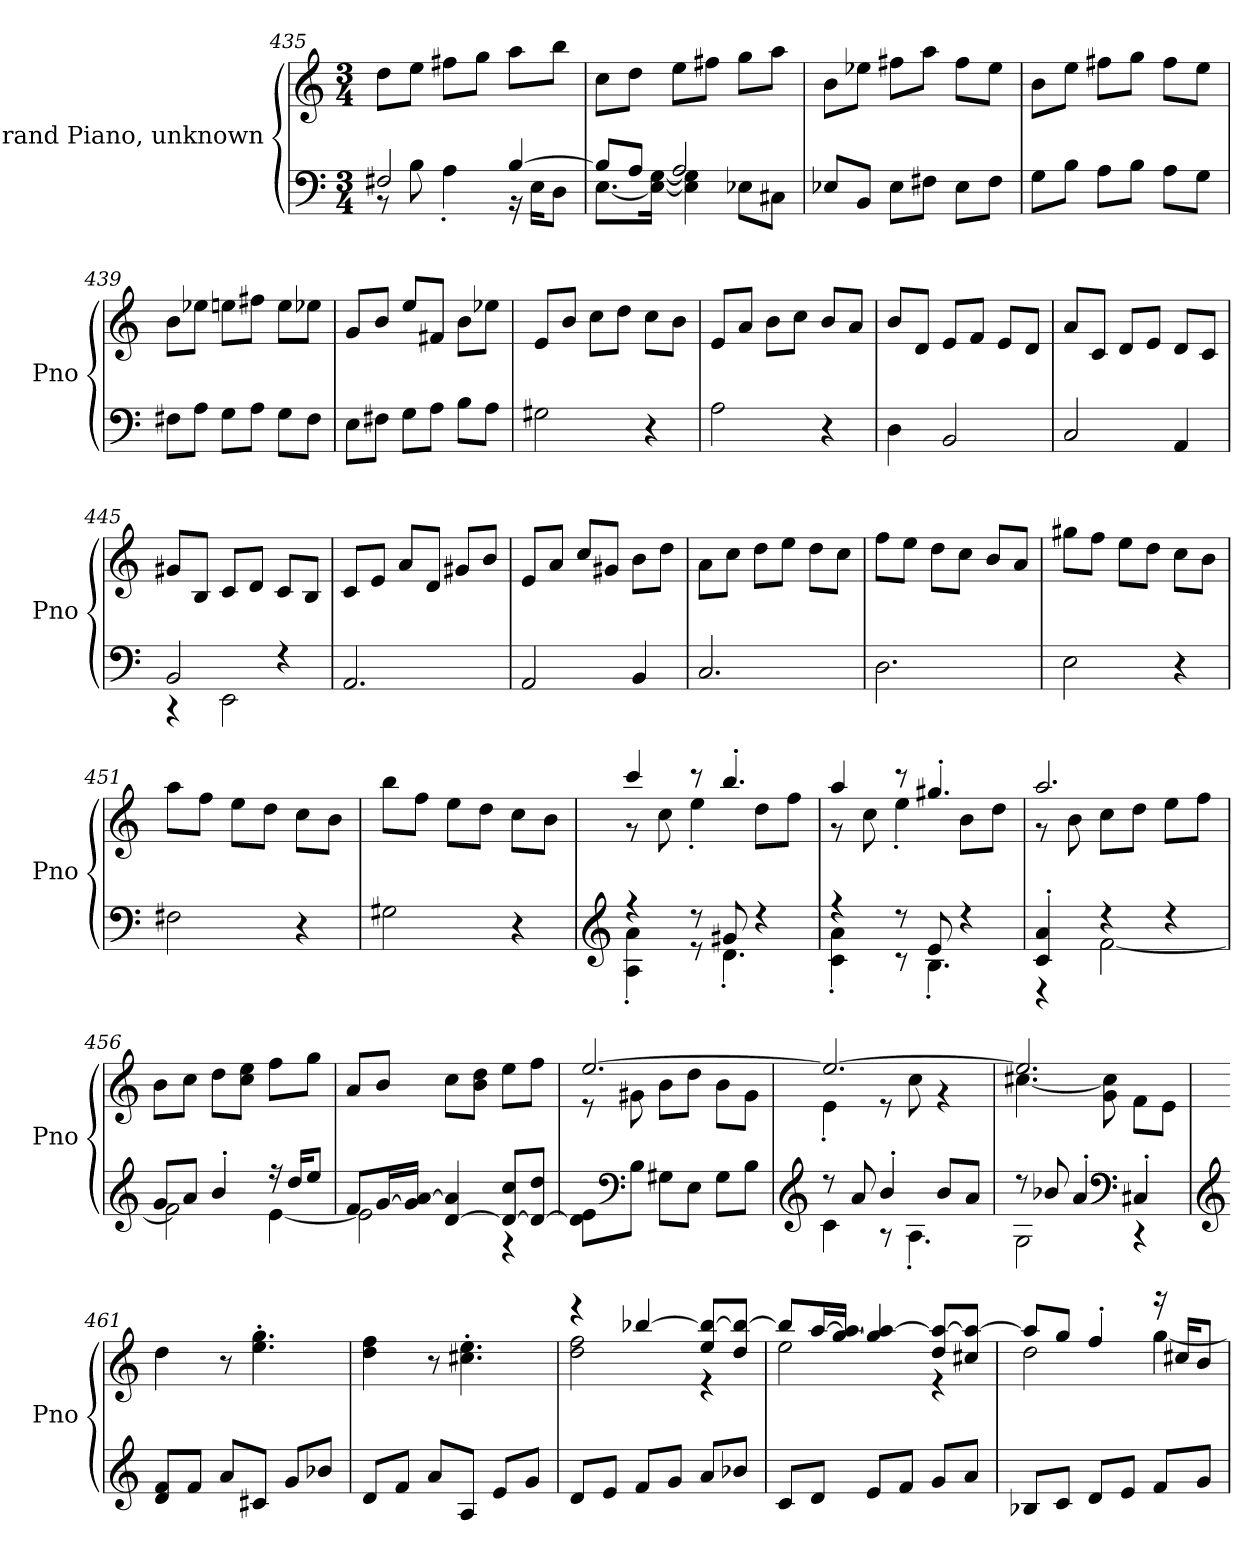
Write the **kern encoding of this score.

**kern	**kern
*part1	*part1
*staff2	*staff1
*I"Grand Piano, unknown	*
*I'Pno	*
*clefF4	*clefG2
*k[]	*k[]
*M3/4	*M3/4
=435	=435
*^	*
2F#X/	8r	8dd\L
.	8B\	8ee\J
.	4A'\	8ff#X\L
.	.	8gg\J
[4B/	16r	8aa\L
.	16E\KL	.
.	8D\J	8bb\J
=436	=436	=436
8B/L]	[8.E\L	8cc\L
8A/J	.	8dd\J
.	16E\_ [16G\Jk	.
2A/	4E\] 4G\]	8ee\L
.	.	8ff#X\J
.	8E-X\L	8gg\L
.	8C#X\J	8aa\J
*v	*v	*
=437	=437
8E-X/L	8b\L
8BB/J	8ee-X\J
8E-\L	8ff#X\L
8F#X\J	8aa\J
8E-\L	8ff#\L
8F#\J	8ee-\J
=438	=438
8G\L	8b\L
8B\J	8ee\J
8A\L	8ff#X\L
8B\J	8gg\J
8A\L	8ff#\L
8G\J	8ee\J
!!LO:LB:g=z
=439	=439
8F#X\L	8b\L
8A\J	8ee-X\J
8G\L	8een\L
8A\J	8ff#X\J
8G\L	8ee\L
8F#\J	8ee-X\J
=440	=440
8E\L	8g/L
8F#X\J	8b/J
8G\L	8ee/L
8A\J	8f#X/J
8B\L	8b\L
8A\J	8ee-X\J
=441	=441
2G#X\	8e/L
.	8b/J
.	8cc\L
.	8dd\J
4r	8cc\L
.	8b\J
=442	=442
2A\	8e/L
.	8a/J
.	8b\L
.	8cc\J
4r	8b/L
.	8a/J
=443	=443
4D\	8b/L
.	8d/J
2BB/	8e/L
.	8f/J
.	8e/L
.	8d/J
=444	=444
2C/	8a/L
.	8c/J
.	8d/L
.	8e/J
4AA/	8d/L
.	8c/J
!!LO:LB:g=z
=445	=445
*^	*
2BB/	4r	8g#X/L
.	.	8B/J
.	2EE\	8c/L
.	.	8d/J
4r	.	8c/L
.	.	8B/J
*v	*v	*
=446	=446
2.AA/	8c/L
.	8e/J
.	8a/L
.	8d/J
.	8g#X/L
.	8b/J
=447	=447
2AA/	8e/L
.	8a/J
.	8cc/L
.	8g#X/J
4BB/	8b\L
.	8dd\J
=448	=448
2.C/	8a\L
.	8cc\J
.	8dd\L
.	8ee\J
.	8dd\L
.	8cc\J
=449	=449
2.D\	8ff\L
.	8ee\J
.	8dd\L
.	8cc\J
.	8b/L
.	8a/J
=450	=450
2E\	8gg#X\L
.	8ff\J
.	8ee\L
.	8dd\J
4r	8cc\L
.	8b\J
=451	=451
2F#X\	8aa\L
.	8ff\J
.	8ee\L
.	8dd\J
4r	8cc\L
.	8b\J
!!LO:PB:g=z
=452	=452
2G#X\	8bb\L
.	8ff\J
.	8ee\L
.	8dd\J
4r	8cc\L
.	8b\J
=453	=453
*clefG2	*
*^	*^
4r	4A\' 4a\'	4ccc/	8r
.	.	.	8cc\
8r	8r	8r	4ee'\
8g#X/	4.d'\	4.bb'/	.
4r	.	.	8dd\L
.	.	.	8ff\J
=454	=454	=454	=454
4r	4c\' 4a\'	4aa/	8r
.	.	.	8cc\
8r	8r	8r	4ee'\
8e/	4.B'\	4.gg#X'/	.
4r	.	.	8b\L
.	.	.	8dd\J
=455	=455	=455	=455
4c/' 4a/'	4r	2.aa/	8r
.	.	.	8b\
4r	[2f\	.	8cc\L
.	.	.	8dd\J
4r	.	.	8ee\L
.	.	.	8ff\J
*	*	*v	*v
=456	=456	=456
8g/L	2f\]	8b\L
8a/J	.	8cc\J
4b'/	.	8dd\L
.	.	8cc\ 8ee\J
16r	[4e\	8ff\L
16dd/KL	.	.
8ee/J	.	8gg\J
!!LO:LB:g=z
=457	=457	=457
8f/L	2e\]	8a/L
[16g/L	.	8b/J
16g/] [16a/JJ	.	.
[4d/ 4a/]	.	8cc\L
.	.	8b\ 8dd\J
8d/_ 8cc/L	4r	8ee\L
8d/_ 8dd/J	.	8ff\J
*v	*v	*
=458	=458
*	*^
8d\] 8e\L	[2.ee/	8r
*clefF4	*	*
8B\J	.	8g#X\
8G#X\L	.	8b\L
8E\J	.	8dd\J
8G#\L	.	8b\L
8B\J	.	8g#\J
=459	=459	=459
*clefG2	*	*
*^	*	*
8r	4c\	2.ee/_	4e'\
8a/	.	.	.
4b'/	8r	.	8r
.	4.A'\	.	8cc\
8b/L	.	.	4r
8a/J	.	.	.
=460	=460	=460	=460
8r	2G\	2.ee/]	[4.cc#X\
8b-X/	.	.	.
4a'/	.	.	.
.	.	.	8g\ 8cc#\]
*clefF4	*	*	*
4C#X'/	4r	.	8f\L
.	.	.	8e\J
*v	*v	*	*
*	*v	*v
=461	=461
*clefG2	*
8d/ 8f/L	4dd\
8f/J	.
8a/L	8r
8c#X/J	4.ee\' 4.gg\'
8g/L	.
8b-X/J	.
!!LO:LB:g=z
=462	=462
8d/L	4dd\ 4ff\
8f/J	.
8a/L	8r
8A/J	4.cc#X\' 4.ee\'
8e/L	.
8g/J	.
=463	=463
*	*^
8d/L	4r	2dd\ 2ff\
8e/J	.	.
8f/L	[4bb-X/	.
8g/J	.	.
8a/L	8ee/ 8bb-/_L	4r
8b-X/J	8dd/ 8bb-/_J	.
=464	=464	=464
8c/L	8bb-/L]	2ee\
8d/J	[16aa/L	.
.	[16gg/ 16aa/]JJ	.
8e/L	4gg/] [4aa/	.
8f/J	.	.
8g/L	8dd/ 8aa/_L	4r
8a/J	8cc#X/ 8aa/_J	.
=465	=465	=465
8B-X/L	8aa/L]	2dd\
8c/J	8gg/J	.
8d/L	4ff'/	.
8e/J	.	.
8f/L	16r	[4gg\
.	16cc#X/KL	.
8g/J	8b/J	.
*	*v	*v
=	=
*-	*-
